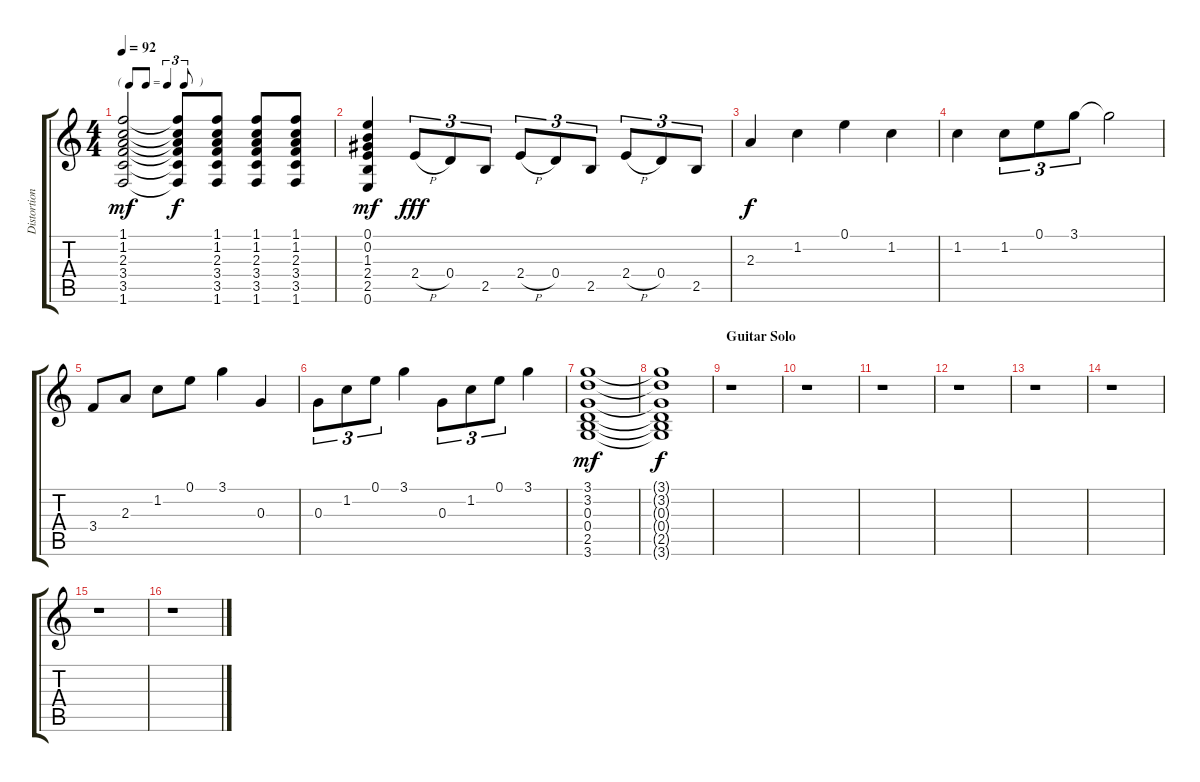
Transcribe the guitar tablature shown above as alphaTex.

\track ("Distortion Guitar #2" "Distortion") {instrument distortionguitar}
\staff {score tabs}
\tuning (E4 B3 G3 D3 A2 E2) {hide}
\ts (4 4)
\tf triplet8th
\tempo 92
\clef g2
\ks c
(1.1 1.2 2.3 3.4 3.5 1.6).2{dy mf} (1.1{t} 1.2{t} 2.3{t} 3.4{t} 3.5{t} 1.6{t}).8{dy f} (1.1 1.2 2.3 3.4 3.5 1.6).8 (1.1 1.2 2.3 3.4 3.5 1.6).8 (1.1 1.2 2.3 3.4 3.5 1.6).8 |
(0.1 0.2 1.3 2.4 2.5 0.6).4{dy mf} 2.4{h}.8{tu (3 2) dy fff} 0.4.8{tu (3 2)} 2.5.8{tu (3 2)} 2.4{h}.8{tu (3 2)} 0.4.8{tu (3 2)} 2.5.8{tu (3 2)} 2.4{h}.8{tu (3 2)} 0.4.8{tu (3 2)} 2.5.8{tu (3 2)} |
2.3.4{dy f} 1.2.4 0.1.4 1.2.4 |
1.2.4 1.2.8{tu (3 2)} 0.1.8{tu (3 2)} 3.1.8{tu (3 2)} 3.1{t}.2 |
3.4.8 2.3.8 1.2.8 0.1.8 3.1.4 0.3.4 |
0.3.8{tu (3 2)} 1.2.8{tu (3 2)} 0.1.8{tu (3 2)} 3.1.4 0.3.8{tu (3 2)} 1.2.8{tu (3 2)} 0.1.8{tu (3 2)} 3.1.4 |
(3.1 3.2 0.3 0.4 2.5 3.6).1{dy mf} |
(3.1{t} 3.2{t} 0.3{t} 0.4{t} 2.5{t} 3.6{t}).1{dy f} |
\section ("" "Guitar Solo")
r.1 |
r.1 |
r.1 |
r.1 |
r.1 |
r.1 |
r.1 |
r.1
